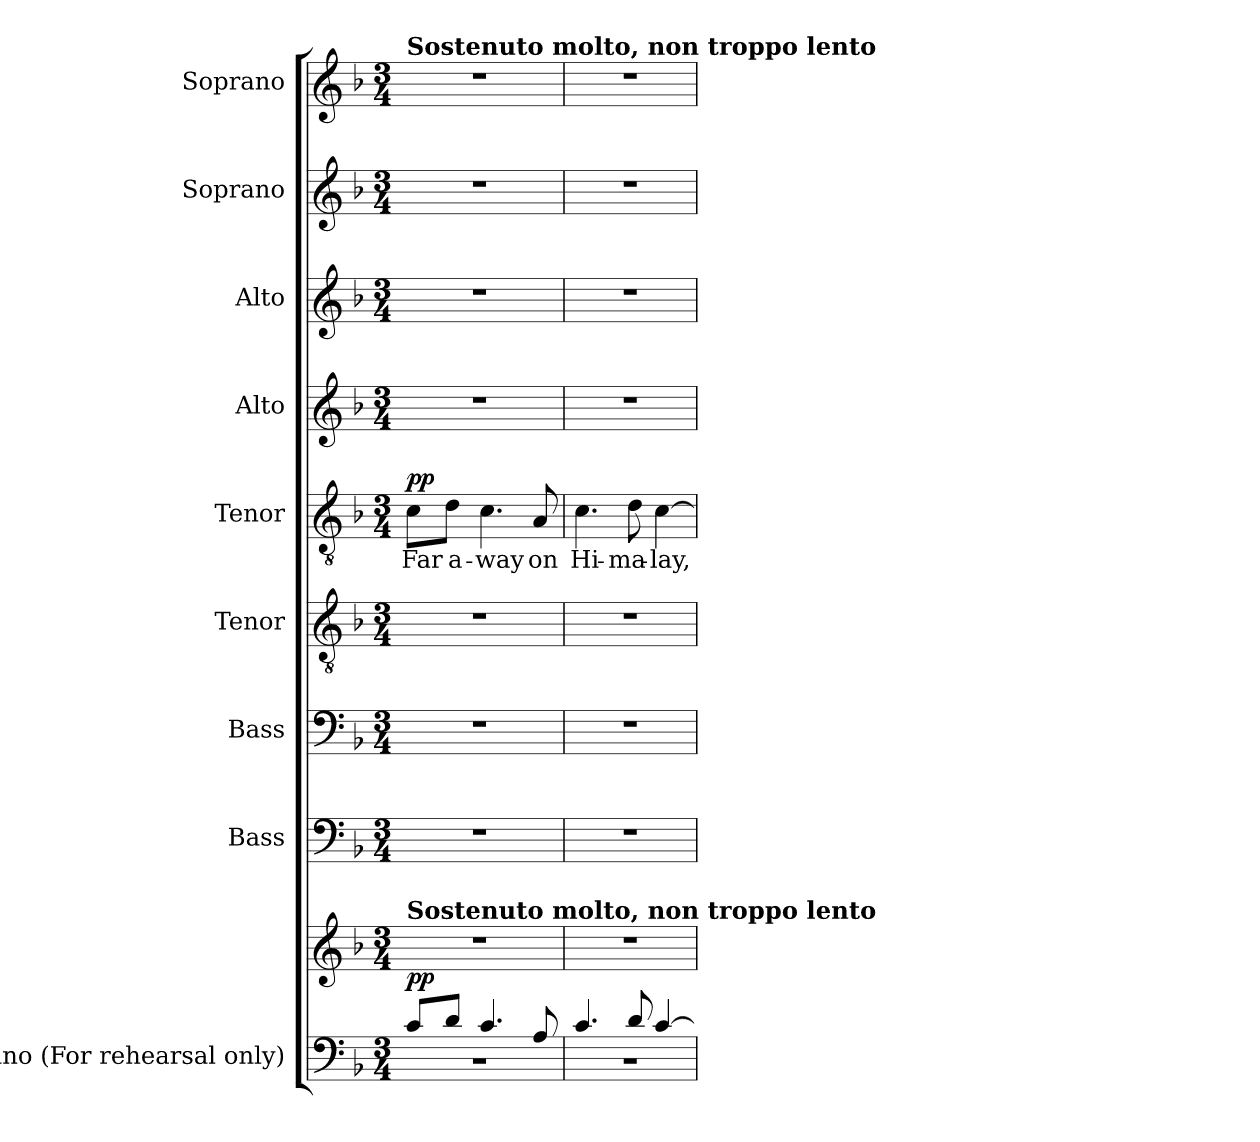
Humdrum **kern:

**kern	**kern	**dynam	**kern	**kern	**kern	**kern	**text	**dynam	**kern	**kern	**kern	**kern
*part9	*part9	*part9	*part8	*part7	*part6	*part5	*part5	*part5	*part4	*part3	*part2	*part1
*staff10	*staff9	*staff9/10	*staff8	*staff7	*staff6	*staff5	*staff5	*staff5	*staff4	*staff3	*staff2	*staff1
*I"Piano (For rehearsal only)	*	*	*I"Bass	*I"Bass	*I"Tenor	*I"Tenor	*	*	*I"Alto	*I"Alto	*I"Soprano	*I"Soprano
*I'Pno.	*	*	*I'B.	*I'B.	*I'T.	*I'T.	*	*	*I'A.	*I'A.	*I'S.	*I'S.
!!LO:PB:g=z
*clefF4	*clefG2	*	*clefF4	*clefF4	*clefGv2	*clefGv2	*	*	*clefG2	*clefG2	*clefG2	*clefG2
*	*	*	*	*	*ITrd7c12	*ITrd7c12	*	*	*	*	*	*
*k[b-]	*k[b-]	*	*k[b-]	*k[b-]	*k[b-]	*k[b-]	*	*	*k[b-]	*k[b-]	*k[b-]	*k[b-]
*F:	*F:	*	*F:	*F:	*F:	*F:	*	*	*F:	*F:	*F:	*F:
*M3/4	*M3/4	*	*M3/4	*M3/4	*M3/4	*M3/4	*	*	*M3/4	*M3/4	*M3/4	*M3/4
*MM60	*MM60	*	*MM60	*MM60	*MM60	*MM60	*	*	*MM60	*MM60	*MM60	*MM60
=1	=1	=1	=1	=1	=1	=1	=1	=1	=1	=1	=1	=1
*^	*	*	*	*	*	*	*	*	*	*	*	*
!	!LO:N:vis=1	!LO:N:vis=1	!	!LO:N:vis=1	!LO:N:vis=1	!LO:N:vis=1	!	!	!	!	!	!	!
!	!	!	!	!	!	!	!	!	!	!	!	!	!LO:TX:a:B:t=Sostenuto molto, non troppo lento
!	!	!LO:TX:a:B:t=Sostenuto molto, non troppo lento	!	!	!	!	!	!	!	!	!	!	!
!	!	!	!	!	!	!	!	!LO:LY:b:color=#000000	!	!LO:N:vis=1	!LO:N:vis=1	!LO:N:vis=1	!LO:N:vis=1
8ci/L	2.r	2.r	pp	2.r	2.r	2.r	8Ci\L	Far	pp	2.r	2.r	2.r	2.r
!	!	!	!	!	!	!	!	!LO:LY:b:color=#000000	!	!	!	!	!
8di/J	.	.	.	.	.	.	8Di\J	a-	.	.	.	.	.
!	!	!	!	!	!	!	!	!LO:LY:b:color=#000000	!	!	!	!	!
4.ci/	.	.	.	.	.	.	4.Ci\	-way	.	.	.	.	.
!	!	!	!	!	!	!	!	!LO:LY:b:color=#000000	!	!	!	!	!
8Ai/	.	.	.	.	.	.	8AAi/	on	.	.	.	.	.
=2	=2	=2	=2	=2	=2	=2	=2	=2	=2	=2	=2	=2	=2
!	!LO:N:vis=1	!LO:N:vis=1	!	!LO:N:vis=1	!LO:N:vis=1	!LO:N:vis=1	!	!	!	!	!	!	!
!	!	!	!	!	!	!	!	!LO:LY:b:color=#000000	!	!LO:N:vis=1	!LO:N:vis=1	!LO:N:vis=1	!LO:N:vis=1
4.ci/	2.r	2.r	.	2.r	2.r	2.r	4.Ci\	Hi-	.	2.r	2.r	2.r	2.r
!	!	!	!	!	!	!	!	!LO:LY:b:color=#000000	!	!	!	!	!
8di/	.	.	.	.	.	.	8Di\	-ma-	.	.	.	.	.
!	!	!	!	!	!	!	!	!LO:LY:b:color=#000000	!	!	!	!	!
[>4ci/	.	.	.	.	.	.	[>4Ci\	-lay,	.	.	.	.	.
*v	*v	*	*	*	*	*	*	*	*	*	*	*	*
=	=	=	=	=	=	=	=	=	=	=	=	=
*-	*-	*-	*-	*-	*-	*-	*-	*-	*-	*-	*-	*-
